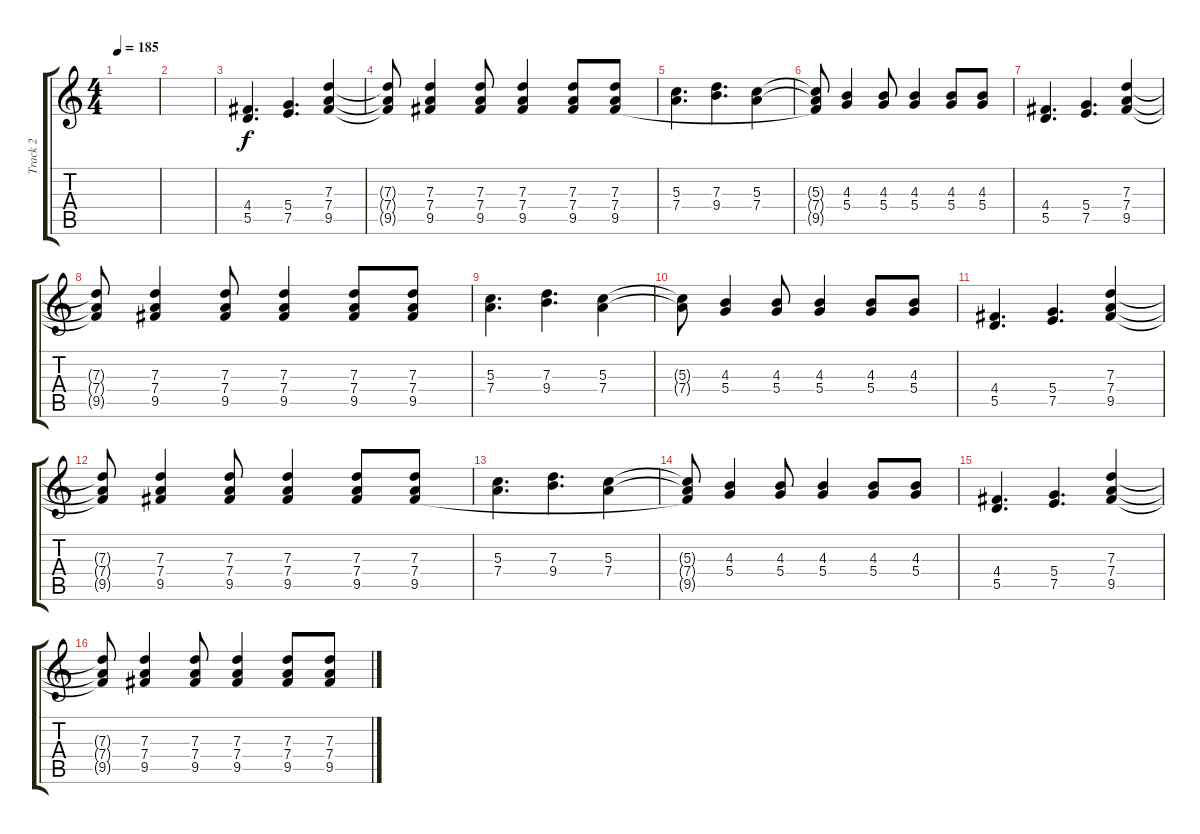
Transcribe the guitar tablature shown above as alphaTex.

\track ("Track 2" "Track 2") {instrument overdrivenguitar}
\staff {score tabs}
\tuning (E4 B3 G3 D3 A2 E2) {hide}
\ts (4 4)
\tempo 185
\clef g2
\ks c
|
|
(4.4 5.5).4{d} (5.4 7.5).4{d} (7.3 7.4 9.5).4 |
(7.3{t} 7.4{t} 9.5{t}).8 (7.3 7.4 9.5).4 (7.3 7.4 9.5).8 (7.3 7.4 9.5).4 (7.3 7.4 9.5).8 (7.3 7.4 9.5).8 |
(5.3 7.4).4{d} (7.3 9.4).4{d} (5.3 7.4).4 |
(5.3{t} 7.4{t} 9.5{t}).8 (4.3 5.4).4 (4.3 5.4).8 (4.3 5.4).4 (4.3 5.4).8 (4.3 5.4).8 |
(4.4 5.5).4{d} (5.4 7.5).4{d} (7.3 7.4 9.5).4 |
(7.3{t} 7.4{t} 9.5{t}).8 (7.3 7.4 9.5).4 (7.3 7.4 9.5).8 (7.3 7.4 9.5).4 (7.3 7.4 9.5).8 (7.3 7.4 9.5).8 |
(5.3 7.4).4{d} (7.3 9.4).4{d} (5.3 7.4).4 |
(5.3{t} 7.4{t}).8 (4.3 5.4).4 (4.3 5.4).8 (4.3 5.4).4 (4.3 5.4).8 (4.3 5.4).8 |
(4.4 5.5).4{d} (5.4 7.5).4{d} (7.3 7.4 9.5).4 |
(7.3{t} 7.4{t} 9.5{t}).8 (7.3 7.4 9.5).4 (7.3 7.4 9.5).8 (7.3 7.4 9.5).4 (7.3 7.4 9.5).8 (7.3 7.4 9.5).8 |
(5.3 7.4).4{d} (7.3 9.4).4{d} (5.3 7.4).4 |
(5.3{t} 7.4{t} 9.5{t}).8 (4.3 5.4).4 (4.3 5.4).8 (4.3 5.4).4 (4.3 5.4).8 (4.3 5.4).8 |
(4.4 5.5).4{d} (5.4 7.5).4{d} (7.3 7.4 9.5).4 |
(7.3{t} 7.4{t} 9.5{t}).8 (7.3 7.4 9.5).4 (7.3 7.4 9.5).8 (7.3 7.4 9.5).4 (7.3 7.4 9.5).8 (7.3 7.4 9.5).8
